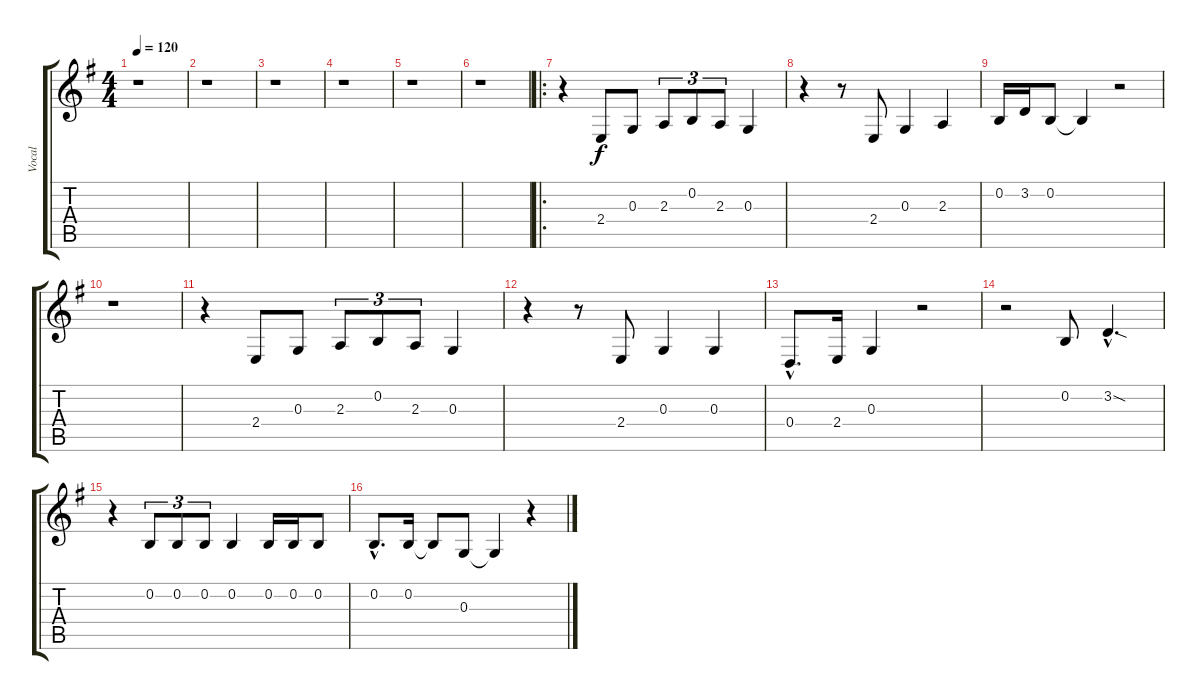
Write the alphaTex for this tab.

\track ("Vocal" "Vocal") {instrument altosax}
\staff {score tabs}
\tuning (E4 B3 G3 D3 A2 E2) {hide}
\ts (4 4)
\tempo 120
\clef g2
\ks g
r.1{dy f instrument altosax} |
r.1 |
r.1 |
r.1 |
r.1 |
r.1 |
\ro
r.4 2.4.8 0.3.8 2.3.8{tu (3 2)} 0.2.8{tu (3 2)} 2.3.8{tu (3 2)} 0.3.4 |
r.4 r.8 2.4.8 0.3.4 2.3.4 |
0.2.16 3.2.16 0.2.8 0.2{t}.4 r.2 |
r.1 |
r.4 2.4.8 0.3.8 2.3.8{tu (3 2)} 0.2.8{tu (3 2)} 2.3.8{tu (3 2)} 0.3.4 |
r.4 r.8 2.4.8 0.3.4 0.3.4 |
0.4{hac}.8{d} 2.4.16 0.3.4 r.2 |
r.2 0.2.8 3.2{sod hac}.4{d} |
r.4 0.2.8{tu (3 2)} 0.2.8{tu (3 2)} 0.2.8{tu (3 2)} 0.2.4 0.2.16 0.2.16 0.2.8 |
0.2{hac}.8{d} 0.2.16 0.2{t}.8 0.3.8 0.3{t}.4 r.4
